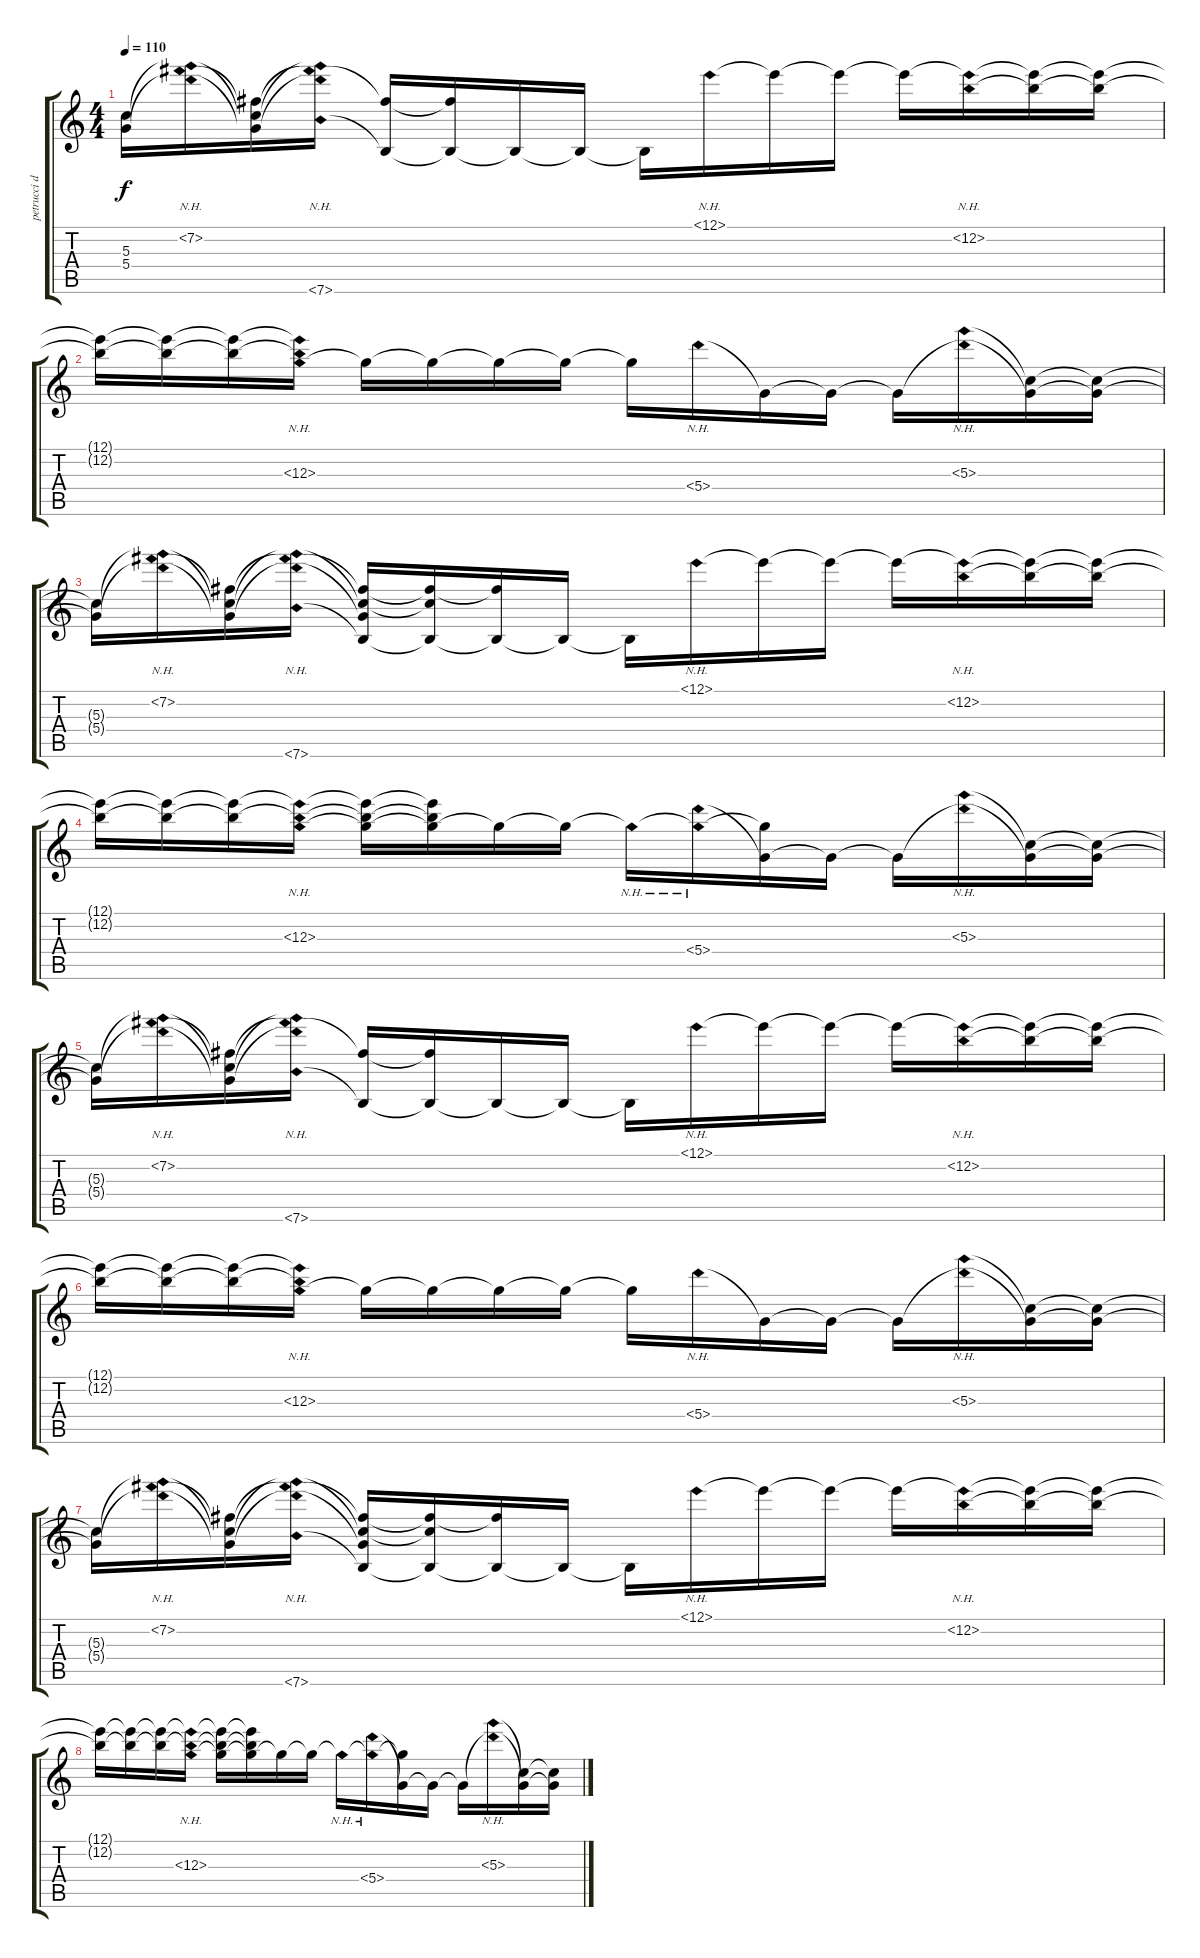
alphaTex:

\track ("petrucci delay" "petrucci d") {instrument electricguitarclean}
\staff {score tabs}
\tuning (E4 B3 G3 D3 A2 E2) {hide}
\ts (4 4)
\tempo 110
\clef g2
\ks c
(5.3{t} 5.4{t}).16{dy f} (7.2{nh} 5.3{nh t} 5.4{nh t}).16 (7.2{t} 5.3{t} 5.4{t}).16 (7.2{nh t} 5.3{nh t} 5.4{nh t} 7.6{nh}).16 (7.2{t} 7.6{t}).16 (7.2{t} 7.6{t}).16 7.6{t}.16 7.6{t}.16 7.6{t}.16 12.1{nh}.16 12.1{t}.16 12.1{t}.16 12.1{t}.16 (12.1{nh t} 12.2{nh}).16 (12.1{t} 12.2{t}).16 (12.1{t} 12.2{t}).16 |
(12.1{t} 12.2{t}).16 (12.1{t} 12.2{t}).16 (12.1{t} 12.2{t}).16 (12.1{nh t} 12.2{nh t} 12.3{nh}).16 12.3{t}.16 12.3{t}.16 12.3{t}.16 12.3{t}.16 12.3{t}.16 5.4{nh}.16 5.4{t}.16 5.4{t}.16 5.4{t}.16 (5.3{nh} 5.4{nh t}).16 (5.3{t} 5.4{t}).16 (5.3{t} 5.4{t}).16 |
(5.3{t} 5.4{t}).16 (7.2{nh} 5.3{nh t} 5.4{nh t}).16 (7.2{t} 5.3{t} 5.4{t}).16 (7.2{nh t} 5.3{nh t} 5.4{nh t} 7.6{nh}).16 (7.2{t} 5.3{t} 5.4{t} 7.6{t}).16 (7.2{t} 5.3{t} 7.6{t}).16 (7.2{t} 7.6{t}).16 7.6{t}.16 7.6{t}.16 12.1{nh}.16 12.1{t}.16 12.1{t}.16 12.1{t}.16 (12.1{nh t} 12.2{nh}).16 (12.1{t} 12.2{t}).16 (12.1{t} 12.2{t}).16 |
(12.1{t} 12.2{t}).16 (12.1{t} 12.2{t}).16 (12.1{t} 12.2{t}).16 (12.1{nh t} 12.2{nh t} 12.3{nh}).16 (12.1{t} 12.2{t} 12.3{t}).16 (12.1{t} 12.2{t} 12.3{t}).16 12.3{t}.16 12.3{t}.16 12.3{nh t}.16 (12.3{nh t} 5.4{nh}).16 (12.3{t} 5.4{t}).16 5.4{t}.16 5.4{t}.16 (5.3{nh} 5.4{nh t}).16 (5.3{t} 5.4{t}).16 (5.3{t} 5.4{t}).16 |
(5.3{t} 5.4{t}).16 (7.2{nh} 5.3{nh t} 5.4{nh t}).16 (7.2{t} 5.3{t} 5.4{t}).16 (7.2{nh t} 5.3{nh t} 5.4{nh t} 7.6{nh}).16 (7.2{t} 7.6{t}).16 (7.2{t} 7.6{t}).16 7.6{t}.16 7.6{t}.16 7.6{t}.16 12.1{nh}.16 12.1{t}.16 12.1{t}.16 12.1{t}.16 (12.1{nh t} 12.2{nh}).16 (12.1{t} 12.2{t}).16 (12.1{t} 12.2{t}).16 |
(12.1{t} 12.2{t}).16 (12.1{t} 12.2{t}).16 (12.1{t} 12.2{t}).16 (12.1{nh t} 12.2{nh t} 12.3{nh}).16 12.3{t}.16 12.3{t}.16 12.3{t}.16 12.3{t}.16 12.3{t}.16 5.4{nh}.16 5.4{t}.16 5.4{t}.16 5.4{t}.16 (5.3{nh} 5.4{nh t}).16 (5.3{t} 5.4{t}).16 (5.3{t} 5.4{t}).16 |
(5.3{t} 5.4{t}).16 (7.2{nh} 5.3{nh t} 5.4{nh t}).16 (7.2{t} 5.3{t} 5.4{t}).16 (7.2{nh t} 5.3{nh t} 5.4{nh t} 7.6{nh}).16 (7.2{t} 5.3{t} 5.4{t} 7.6{t}).16 (7.2{t} 5.3{t} 7.6{t}).16 (7.2{t} 7.6{t}).16 7.6{t}.16 7.6{t}.16 12.1{nh}.16 12.1{t}.16 12.1{t}.16 12.1{t}.16 (12.1{nh t} 12.2{nh}).16 (12.1{t} 12.2{t}).16 (12.1{t} 12.2{t}).16 |
(12.1{t} 12.2{t}).16 (12.1{t} 12.2{t}).16 (12.1{t} 12.2{t}).16 (12.1{nh t} 12.2{nh t} 12.3{nh}).16 (12.1{t} 12.2{t} 12.3{t}).16 (12.1{t} 12.2{t} 12.3{t}).16 12.3{t}.16 12.3{t}.16 12.3{nh t}.16 (12.3{nh t} 5.4{nh}).16 (12.3{t} 5.4{t}).16 5.4{t}.16 5.4{t}.16 (5.3{nh} 5.4{nh t}).16 (5.3{t} 5.4{t}).16 (5.3{t} 5.4{t}).16
